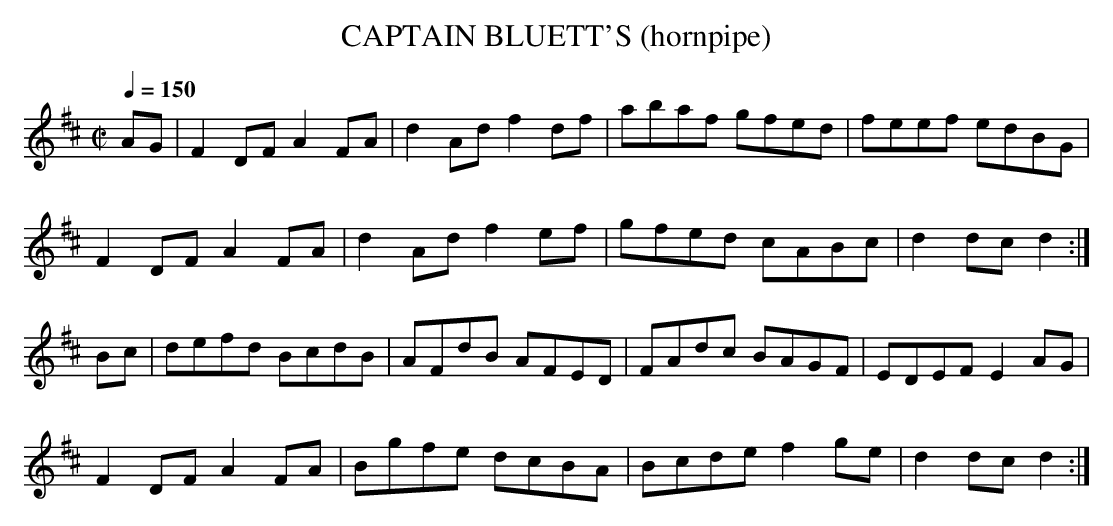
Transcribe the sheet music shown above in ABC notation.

X:1
T:CAPTAIN BLUETT'S (hornpipe)
Q:1/4=150
L:1/8 % dotted
M:C|
K:D
AG|F2DF A2FA|d2Ad f2df|abaf gfed|feef edBG|
F2DF A2FA|d2Ad f2ef|gfed cABc|d2dc d2:|
Bc|defd BcdB|AFdB AFED|FAdc BAGF|EDEF E2AG|
F2DF A2FA|Bgfe dcBA|Bcde f2ge|d2dc d2:|
